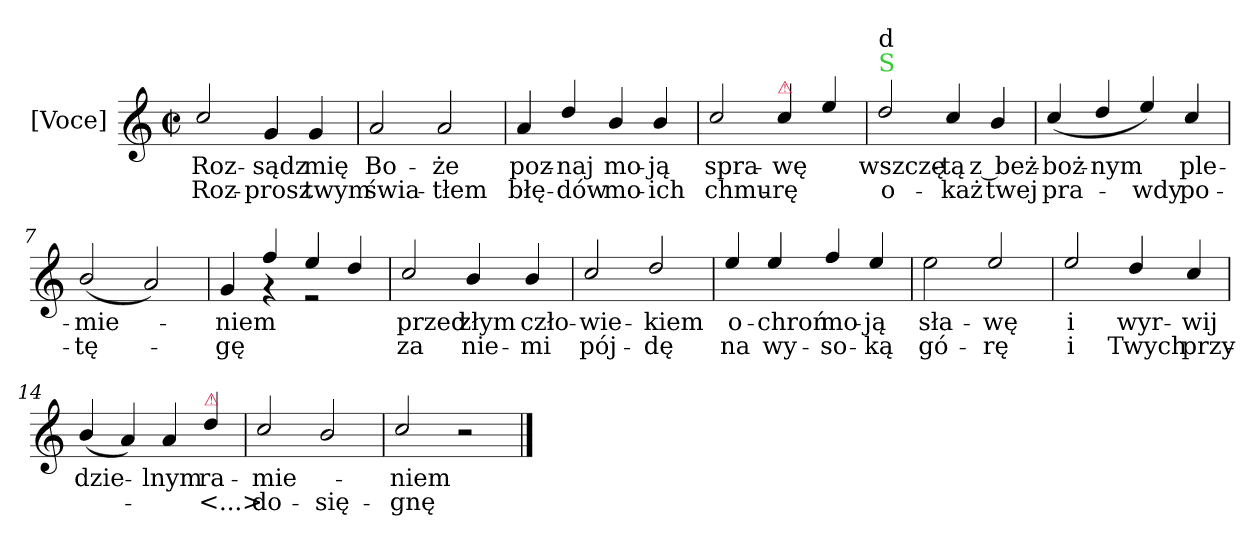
**kern	**text	**text
*part1	*part1	*part1
*staff1	*staff1	*staff1
*I"[Voce]	*	*
*I'V	*	*
*clefG2	*	*
*k[]	*	*
*C:	*	*
*M4/4	*	*
*met(c|)	*	*
=1	=1	=1
2cc/	Roz-	Roz-
4g/	-sądz	-prosz
4g/	mię	twym
=2	=2	=2
2a/	Bo-	świa-
2a/	-że	-tłem
=3	=3	=3
4a/	poz-	błę-
4dd/	-naj	-dów
4b/	mo-	mo-
4b/	-ją	-ich
=4	=4	=4
2cc/	spra-	chmu-
!LO:TX:a:color=crimson:t=⚠	!	!
4cc/	-wę	-rę
4ee/	.	.
=5	=5	=5
!LO:TX:a:color=limegreen:t=S	!	!
!LO:TX:a:t=d	!	!
2dd/	-wszczę-	o-
4cc/	-tą	-każ
4b/	z beż-	twej
=6	=6	=6
(4cc/	-boż-	pra-
4dd/	-nym	.
4ee/)	.	-wdy
4cc/	ple-	po-
=7	=7	=7
(2b/	-mie-	-tę-
2a/)	.	.
=8	=8	=8
*^	*	*
4g/	4ryy	-niem	-gę
4ff/	4r	.	.
4ee/	2r	.	.
4dd/	.	.	.
*v	*v	*	*
=9	=9	=9
2cc/	przed	za
4b/	złym	nie-
4b/	czło-	-mi
=10	=10	=10
2cc/	-wie-	pój-
2dd/	-kiem	-dę
=11	=11	=11
4ee/	o-	na
4ee/	-chroń	wy-
4ff/	mo-	-so-
4ee/	-ją	-ką
=12	=12	=12
2ee\	sła-	gó-
2ee/	-wę	-rę
=13	=13	=13
2ee/	i	i
4dd/	wyr-	Twych
4cc/	-wij	przy-
=14	=14	=14
(4b/	dzie-	.
4a/)	.	.
4a/	-lnym	.
!LO:TX:a:color=crimson:t=⚠	!	!
4dd/	ra-	<...>
=15	=15	=15
2cc/	-mie-	do-
2b/	.	-się-
=16	=16	=16
2cc/	-niem	-gnę
2r	.	.
==	==	==
*-	*-	*-
